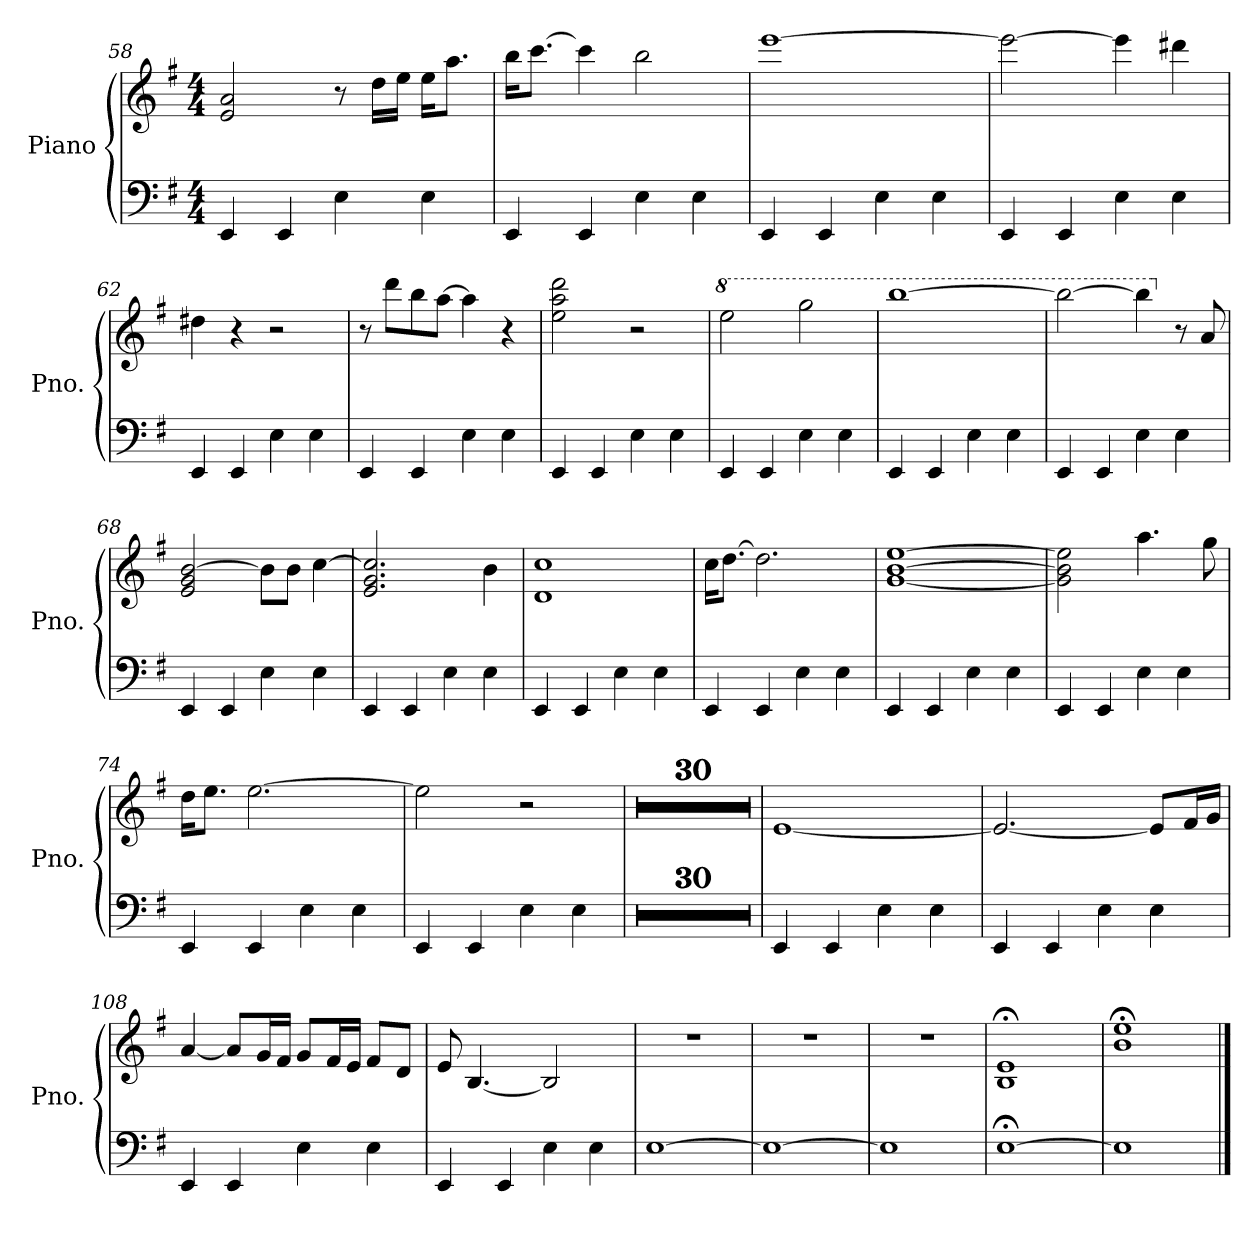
**kern	**kern
*part1	*part1
*staff2	*staff1
*I"Piano	*
*I'Pno.	*
*clefF4	*clefG2
*k[f#]	*k[f#]
*M4/4	*M4/4
=58	=58
4EE/	2e/ 2a/
4EE/	.
4E\	8r
.	16dd\LL
.	16ee\JJ
4E\	16ee\KL
.	8.aa\J
=59	=59
4EE/	16bb\KL
.	[8.ccc\J
4EE/	4ccc\]
4E\	2bb\
4E\	.
=60	=60
4EE/	[1eee
4EE/	.
4E\	.
4E\	.
=61	=61
4EE/	2eee\_
4EE/	.
4E\	4eee\]
4E\	4ddd#X\
=62	=62
4EE/	4dd#X\
4EE/	4r
4E\	2r
4E\	.
!!LO:LB:g=z
=63	=63
4EE/	8r
.	8ddd\L
4EE/	8bb\
.	[8aa\J
4E\	4aa\]
4E\	4r
=64	=64
4EE/	2ee\ 2aa\ 2ddd\
4EE/	.
4E\	2r
4E\	.
=65	=65
*	*8va
4EE/	2eee\
4EE/	.
4E\	2ggg\
4E\	.
=66	=66
4EE/	[1bbb
4EE/	.
4E\	.
4E\	.
=67	=67
4EE/	2bbb\_
4EE/	.
4E\	4bbb\]
*	*X8va
4E\	8r
.	8a/
=68	=68
4EE/	2e/ 2g/ [2b/
4EE/	.
4E\	8b\L]
.	8b\J
4E\	[4cc\
=69	=69
4EE/	2.e/ 2.g/ 2.cc/]
4EE/	.
4E\	.
4E\	4b\
=70	=70
4EE/	1d 1cc
4EE/	.
4E\	.
4E\	.
!!LO:LB:g=z
=71	=71
4EE/	16cc\KL
.	[8.dd\J
4EE/	2.dd\]
4E\	.
4E\	.
=72	=72
4EE/	[1g [1b [1ee
4EE/	.
4E\	.
4E\	.
=73	=73
4EE/	2g\] 2b\] 2ee\]
4EE/	.
4E\	4.aa\
4E\	.
.	8gg\
=74	=74
4EE/	16dd\KL
.	8.ee\J
4EE/	[2.ee\
4E\	.
4E\	.
=75	=75
4EE/	2ee\]
4EE/	.
4E\	2r
4E\	.
=76	=76
1r	1r
=77	=77
1r	1r
=78	=78
1r	1r
=79	=79
1r	1r
=80	=80
1r	1r
=81	=81
1r	1r
=82	=82
1r	1r
!!LO:PB:g=z
=83	=83
1r	1r
=84	=84
1r	1r
=85	=85
1r	1r
=86	=86
1r	1r
=87	=87
1r	1r
=88	=88
1r	1r
=89	=89
1r	1r
=90	=90
1r	1r
=91	=91
1r	1r
=92	=92
1r	1r
=93	=93
1r	1r
=94	=94
1r	1r
=95	=95
1r	1r
=96	=96
1r	1r
=97	=97
1r	1r
=98	=98
1r	1r
=99	=99
1r	1r
=100	=100
1r	1r
!!LO:LB:g=z
=101	=101
1r	1r
=102	=102
1r	1r
=103	=103
1r	1r
=104	=104
1r	1r
=105	=105
1r	1r
=106	=106
4EE/	[1e
4EE/	.
4E\	.
4E\	.
=107	=107
4EE/	2.e/_
4EE/	.
4E\	.
4E\	8e/L]
.	16f#/L
.	16g/JJ
=108	=108
4EE/	[4a/
4EE/	8a/L]
.	16g/L
.	16f#/JJ
4E\	8g/L
.	16f#/L
.	16e/JJ
4E\	8f#/L
.	8d/J
=109	=109
4EE/	8e/
.	[4.B/
4EE/	.
4E\	2B/]
4E\	.
=110	=110
[1E	1r
=111	=111
1E_	1r
=112	=112
1E]	1r
!!LO:LB:g=z
=113	=113
[1E;<	1B;< 1e;<
=114	=114
1E]	1b;< 1ee;<
==	==
*-	*-
